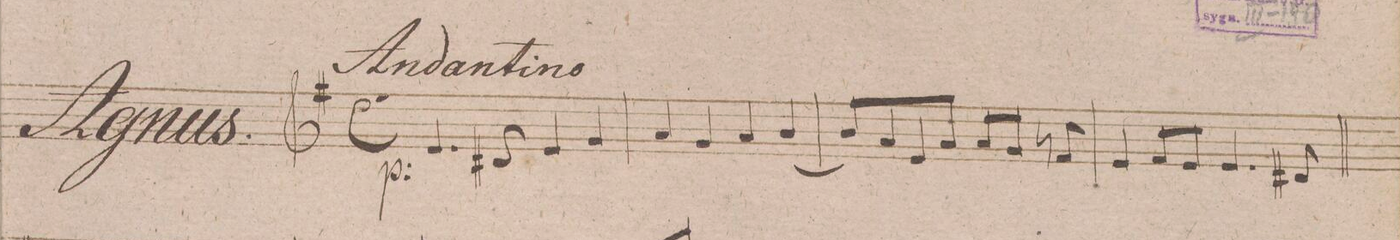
**kern	**dynam
*I"Violino 1mo	*
*clefG2	*
*k[f#]	*
*met(c)	*
*M4/4	*
4.e	p
8d#X	.
4e	.
4g	.
=2	=2
4a	.
4g	.
4a	.
[4b/	.
=3	=3
8bL]	.
8a	.
8e	.
8aJ	.
8aL	.
8gJ	.
8r	.
8f#	.
=4	=4
4e	.
8f#L	.
8eJ	.
4.e	.
8d#X	.
=5	=5
*-	*-
